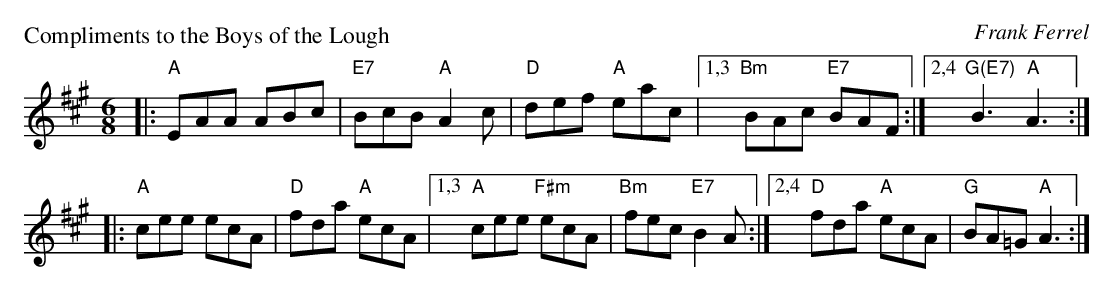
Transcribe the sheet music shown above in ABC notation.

X:1
P: Compliments to the Boys of the Lough
C: Frank Ferrel
M: 6/8
L: 1/8
K: A
|: "A"EAA ABc | "E7"BcB "A"A2c | "D"def "A"eac \
                               |1,3 "Bm"BAc  "E7"BAF :|2,4 "G(E7)"B3   "A"A3 :|
|: "A"cee ecA |  "D"fda "A"ecA |1,3  "A"cee "F#m"ecA  |    "Bm"fec   "E7"B2A \
                              :|2,4  "D"fda   "A"ecA  |     "G"BA=G   "A"A3  :|
